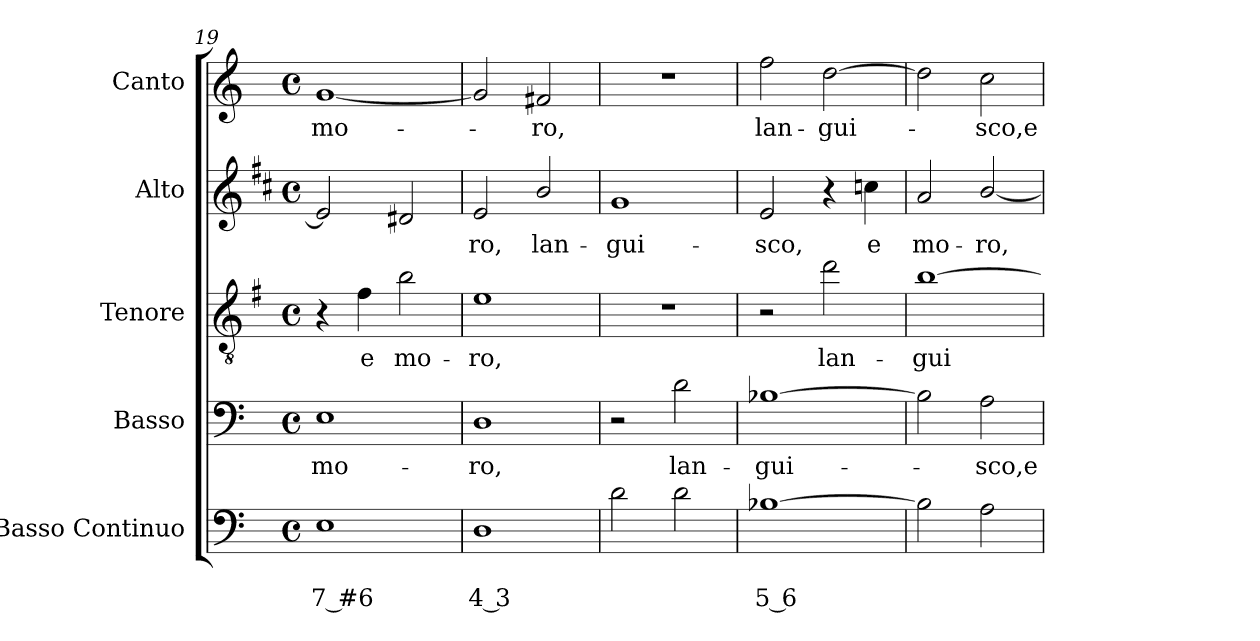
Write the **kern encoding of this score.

**kern	**text	**text	**kern	**text	**kern	**text	**kern	**text	**kern	**text
*part5	*part5	*part5	*part4	*part4	*part3	*part3	*part2	*part2	*part1	*part1
*staff5	*staff5	*staff5	*staff4	*staff4	*staff3	*staff3	*staff2	*staff2	*staff1	*staff1
*I"Basso Continuo	*	*	*I"Basso	*	*I"Tenore	*	*I"Alto	*	*I"Canto	*
*I'BC	*	*	*I'B	*	*I'T	*	*I'A	*	*I'C	*
*clefF4	*	*	*clefF4	*	*clefGv2	*	*clefG2	*	*clefG2	*
*	*	*	*	*	*ITrd4c7	*	*ITrd1c2	*	*	*
*k[]	*	*	*k[]	*	*k[]	*	*k[]	*	*k[]	*
*C:	*	*	*C:	*	*C:	*	*C:	*	*C:	*
*M4/4	*	*	*M4/4	*	*M4/4	*	*M4/4	*	*M4/4	*
*met(c)	*	*	*met(c)	*	*met(c)	*	*met(c)	*	*met(c)	*
=19	=19	=19	=19	=19	=19	=19	=19	=19	=19	=19
!	!	!LO:LY:b	!	!	!	!	!	!	!	!
!	!	!	!	!LO:LY:b	!	!	!	!	!	!
!	!	!	!	!	!	!	!	!	!	!LO:LY:b
1E	.	7 #6	1E	mo-	4r	.	2d/]	.	[1g	mo-
!	!	!	!	!	!	!LO:LY:b	!	!	!	!
.	.	.	.	.	4B\	e	.	.	.	.
!	!	!	!	!	!	!LO:LY:b	!	!	!	!
.	.	.	.	.	2e\	mo-	2c#X/	.	.	.
=20	=20	=20	=20	=20	=20	=20	=20	=20	=20	=20
!	!	!LO:LY:b	!	!	!	!	!	!	!	!
!	!	!	!	!LO:LY:b	!	!	!	!	!	!
!	!	!	!	!	!	!LO:LY:b	!	!	!	!
!	!	!	!	!	!	!	!	!LO:LY:b	!	!
1D	.	4 3	1D	-ro,	1A	-ro,	2d/	-ro,	2g/]	.
!	!	!	!	!	!	!	!	!LO:LY:b	!	!
!	!	!	!	!	!	!	!	!	!	!LO:LY:b
.	.	.	.	.	.	.	2a/	lan-	2f#X/	-ro,
=21	=21	=21	=21	=21	=21	=21	=21	=21	=21	=21
!	!	!	!	!	!	!	!	!LO:LY:b	!	!
2d\	.	.	2r	.	1r	.	1f	-gui-	1r	.
!	!	!	!	!LO:LY:b	!	!	!	!	!	!
2d\	.	.	2d\	lan-	.	.	.	.	.	.
=22	=22	=22	=22	=22	=22	=22	=22	=22	=22	=22
!	!	!LO:LY:b	!	!	!	!	!	!	!	!
!	!	!	!	!LO:LY:b	!	!	!	!	!	!
!	!	!	!	!	!	!	!	!LO:LY:b	!	!
!	!	!	!	!	!	!	!	!	!	!LO:LY:b
[1B-X	.	5 6	[1B-X	-gui-	2r	.	2d/	-sco,	2ff\	lan-
!	!	!	!	!	!	!LO:LY:b	!	!	!	!
!	!	!	!	!	!	!	!	!	!	!LO:LY:b
.	.	.	.	.	2g\	lan-	4r	.	[2dd\	-gui-
!	!	!	!	!	!	!	!	!LO:LY:b	!	!
.	.	.	.	.	.	.	4b-X\	e	.	.
=23	=23	=23	=23	=23	=23	=23	=23	=23	=23	=23
!	!	!	!	!	!	!LO:LY:b	!	!	!	!
!	!	!	!	!	!	!	!	!LO:LY:b	!	!
2B-\]	.	.	2B-\]	.	[1e	-gui-	2g/	mo-	2dd\]	.
!	!	!	!	!LO:LY:b	!	!	!	!	!	!
!	!	!	!	!	!	!	!	!LO:LY:b	!	!
!	!	!	!	!	!	!	!	!	!	!LO:LY:b
2A\	.	.	2A\	-sco,e	.	.	[2a/	-ro,	2cc\	-sco,e
=	=	=	=	=	=	=	=	=	=	=
*-	*-	*-	*-	*-	*-	*-	*-	*-	*-	*-
